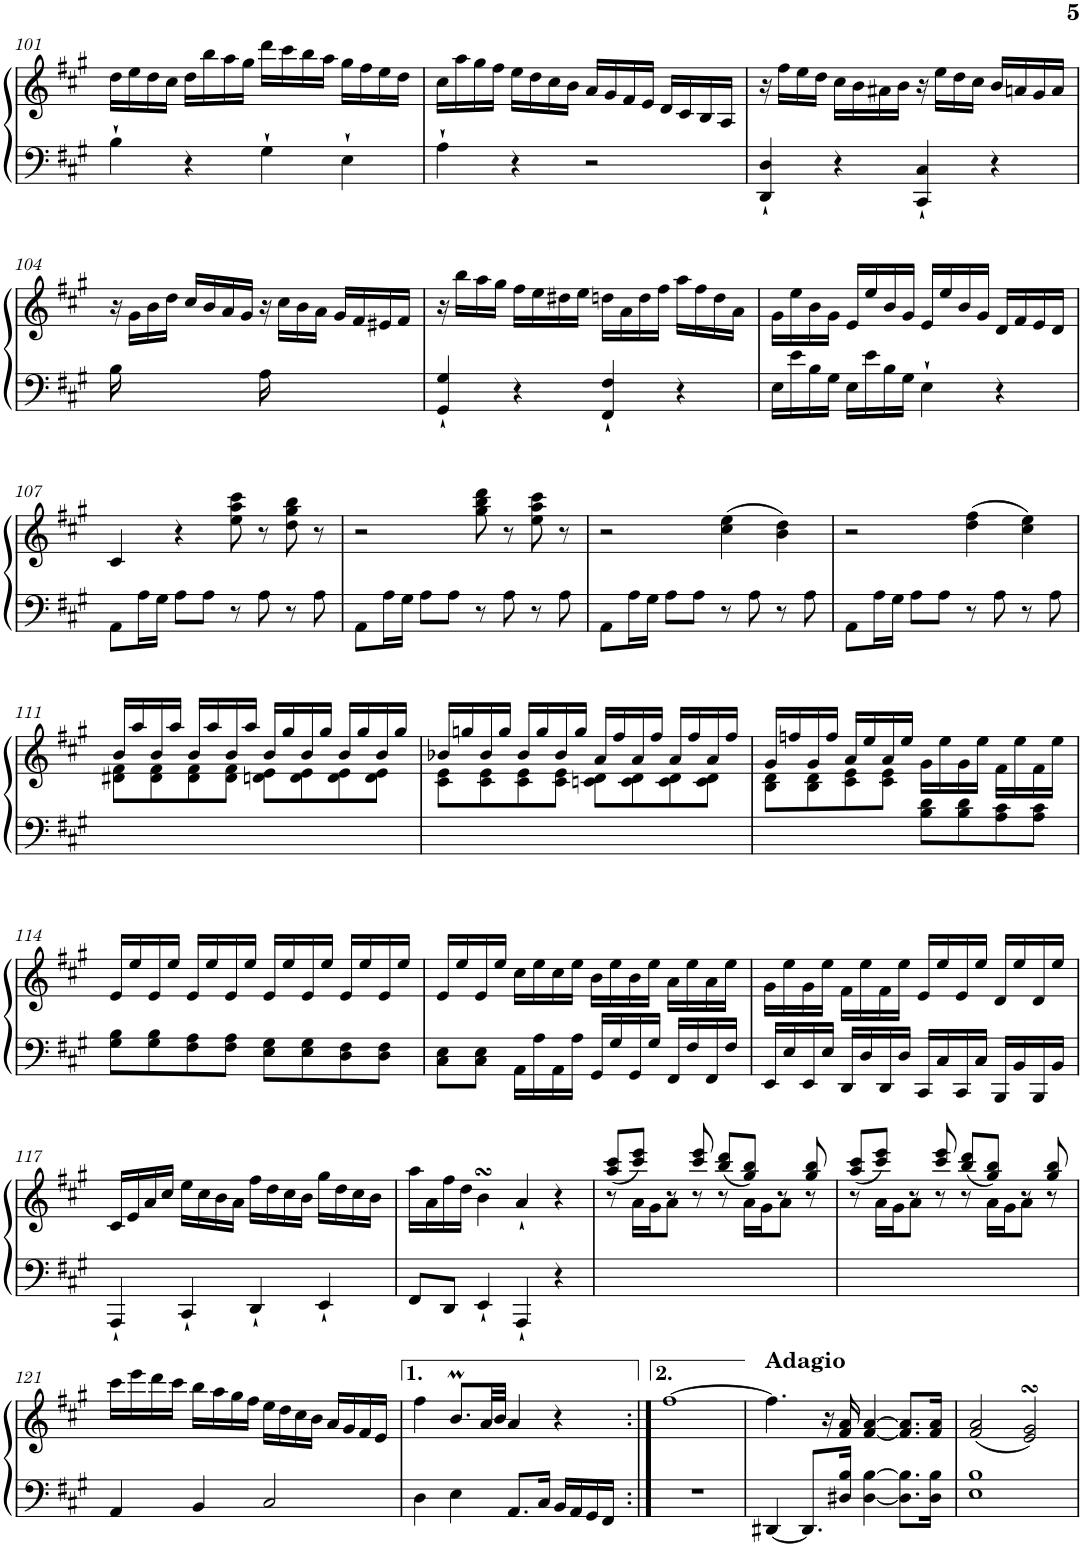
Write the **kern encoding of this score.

**kern	**kern
*part1	*part1
*staff2	*staff1
*I"Piano vertical	*
*I'Pno.	*
!!LO:PB:g=z
*clefF4	*clefG2
*k[f#c#g#]	*k[f#c#g#]
*M4/4	*M4/4
*met(c)	*met(c)
=101	=101
4B`\	16dd\LL
.	16ee\
.	16dd\
.	16cc#\JJ
4r	16dd\LL
.	16bb\
.	16aa\
.	16gg#\JJ
4G#`\	16ddd\LL
.	16ccc#\
.	16bb\
.	16aa\JJ
4E`\	16gg#\LL
.	16ff#\
.	16ee\
.	16dd\JJ
=102	=102
4A`\	16cc#\LL
.	16aa\
.	16gg#\
.	16ff#\JJ
4r	16ee\LL
.	16dd\
.	16cc#\
.	16b\JJ
2r	16a/LL
.	16g#/
.	16f#/
.	16e/JJ
.	16d/LL
.	16c#/
.	16B/
.	16A/JJ
=103	=103
4DD/` 4D/`	16r
.	16ff#\LL
.	16ee\
.	16dd\JJ
4r	16cc#\LL
.	16b\
.	16a#X\
.	16b\JJ
4CC#/` 4C#/`	16r
.	16ee\LL
.	16dd\
.	16cc#\JJ
4r	16b/LL
.	16an/
.	16g#/
.	16a/JJ
!!LO:LB:g=z
=104	=104
16B\	16r
16ryy	16g#\LL
8ryy	16b\
.	16dd\JJ
4ryy	16cc#/LL
.	16b/
.	16a/
.	16g#/JJ
16A\	16r
16ryy	16cc#\LL
8ryy	16b\
.	16a\JJ
4ryy	16g#/LL
.	16f#/
.	16e#X/
.	16f#/JJ
=105	=105
4GG#/` 4G#/`	16r
.	16bb\LL
.	16aa\
.	16gg#\JJ
4r	16ff#\LL
.	16ee\
.	16dd#X\
.	16ee\JJ
4FF#/` 4F#/`	16ddn\LL
.	16a\
.	16dd\
.	16ff#\JJ
4r	16aa\LL
.	16ff#\
.	16dd\
.	16a\JJ
=106	=106
16E\LL	16g#\LL
16e\	16ee\
16B\	16b\
16G#\JJ	16g#\JJ
16E\LL	16e/LL
16e\	16ee/
16B\	16b/
16G#\JJ	16g#/JJ
4E`\	16e/LL
.	16ee/
.	16b/
.	16g#/JJ
4r	16d/LL
.	16f#/
.	16e/
.	16d/JJ
!!LO:LB:g=z
=107	=107
8AA\L	4c#/
16A\L	.
16G#\JJ	.
8A\L	4r
8A\J	.
8r	8ee\ 8aa\ 8ccc#\
8A\	8r
8r	8dd\ 8gg#\ 8bb\
8A\	8r
=108	=108
8AA\L	2r
16A\L	.
16G#\JJ	.
8A\L	.
8A\J	.
8r	8gg#\ 8bb\ 8ddd\
8A\	8r
8r	8ee\ 8aa\ 8ccc#\
8A\	8r
=109	=109
8AA\L	2r
16A\L	.
16G#\JJ	.
8A\L	.
8A\J	.
8r	(4cc#\ 4ee\
8A\	.
8r	4b\ 4dd\)
8A\	.
=110	=110
8AA\L	2r
16A\L	.
16G#\JJ	.
8A\L	.
8A\J	.
8r	(4dd\ 4ff#\
8A\	.
8r	4cc#\ 4ee\)
8A\	.
!!LO:LB:g=z
=111	=111
*	*^
1ryy	16b/LL	8d#X\ 8f#\L
.	16aa/	.
.	16b/	8d#\ 8f#\
.	16aa/JJ	.
.	16b/LL	8d#\ 8f#\
.	16aa/	.
.	16b/	8d#\ 8f#\J
.	16aa/JJ	.
.	16b/LL	8dn\ 8e\L
.	16gg#/	.
.	16b/	8d\ 8e\
.	16gg#/JJ	.
.	16b/LL	8d\ 8e\
.	16gg#/	.
.	16b/	8d\ 8e\J
.	16gg#/JJ	.
=112	=112	=112
1ryy	16b-X/LL	8c#\ 8e\L
.	16ggn/	.
.	16b-/	8c#\ 8e\
.	16gg/JJ	.
.	16b-/LL	8c#\ 8e\
.	16gg/	.
.	16b-/	8c#\ 8e\J
.	16gg/JJ	.
.	16a/LL	8cn\ 8d\L
.	16ff#/	.
.	16a/	8c\ 8d\
.	16ff#/JJ	.
.	16a/LL	8c\ 8d\
.	16ff#/	.
.	16a/	8c\ 8d\J
.	16ff#/JJ	.
=113	=113	=113
2ryy	16g#/LL	8B\ 8d\L
.	16ffn/	.
.	16g#/	8B\ 8d\
.	16ff/JJ	.
.	16a/LL	8c#\ 8e\
.	16ee/	.
.	16a/	8c#\ 8e\J
.	16ee/JJ	.
8B\ 8d\L	16g#\LL	2ryy
.	16ee\	.
8B\ 8d\	16g#\	.
.	16ee\JJ	.
8A\ 8c#\	16f#\LL	.
.	16ee\	.
8A\ 8c#\J	16f#\	.
.	16ee\JJ	.
*	*v	*v
!!LO:LB:g=z
=114	=114
8G#\ 8B\L	16e/LL
.	16ee/
8G#\ 8B\	16e/
.	16ee/JJ
8F#\ 8A\	16e/LL
.	16ee/
8F#\ 8A\J	16e/
.	16ee/JJ
8E\ 8G#\L	16e/LL
.	16ee/
8E\ 8G#\	16e/
.	16ee/JJ
8D\ 8F#\	16e/LL
.	16ee/
8D\ 8F#\J	16e/
.	16ee/JJ
=115	=115
8C#\ 8E\L	16e/LL
.	16ee/
8C#\ 8E\J	16e/
.	16ee/JJ
16AA\LL	16cc#\LL
16A\	16ee\
16AA\	16cc#\
16A\JJ	16ee\JJ
16GG#/LL	16b\LL
16G#/	16ee\
16GG#/	16b\
16G#/JJ	16ee\JJ
16FF#/LL	16a\LL
16F#/	16ee\
16FF#/	16a\
16F#/JJ	16ee\JJ
=116	=116
16EE/LL	16g#\LL
16E/	16ee\
16EE/	16g#\
16E/JJ	16ee\JJ
16DD/LL	16f#\LL
16D/	16ee\
16DD/	16f#\
16D/JJ	16ee\JJ
16CC#/LL	16e/LL
16C#/	16ee/
16CC#/	16e/
16C#/JJ	16ee/JJ
16BBB/LL	16d/LL
16BB/	16ee/
16BBB/	16d/
16BB/JJ	16ee/JJ
!!LO:LB:g=z
=117	=117
4AAA`/	16c#/LL
.	16e/
.	16a/
.	16cc#/JJ
4CC#`/	16ee\LL
.	16cc#\
.	16b\
.	16a\JJ
4DD`/	16ff#\LL
.	16dd\
.	16cc#\
.	16b\JJ
4EE`/	16gg#\LL
.	16dd\
.	16cc#\
.	16b\JJ
=118	=118
8FF#/L	16aa\LL
.	16a\
8DD/J	16ff#\
.	16dd\JJ
4EE`/	4bsSSS\
4AAA`/	4a`/
4r	4r
=119	=119
*	*^
8r	(8aa/ 8ccc#/L	8ryy
4ryy	8ccc#/ 8eee/J)	16a\LL
.	.	16g#\J
.	8r	8a\J
8r	8ccc#/ 8eee/	4ryy
8r	(8bb/ 8ddd/L	.
4ryy	8gg#/ 8bb/J)	16a\LL
.	.	16g#\J
.	8r	8a\J
8r	8gg#/ 8bb/	8ryy
=120	=120	=120
8r	(8aa/ 8ccc#/L	8ryy
4ryy	8ccc#/ 8eee/J)	16a\LL
.	.	16g#\J
.	8r	8a\J
8r	8ccc#/ 8eee/	4ryy
8r	(8bb/ 8ddd/L	.
4ryy	8gg#/ 8bb/J)	16a\LL
.	.	16g#\J
.	8r	8a\J
8r	8gg#/ 8bb/	8ryy
*	*v	*v
!!LO:LB:g=z
=121	=121
4AA/	16ccc#\LL
.	16eee\
.	16ddd\
.	16ccc#\JJ
4BB/	16bb\LL
.	16aa\
.	16gg#\
.	16ff#\JJ
2C#/	16ee\LL
.	16dd\
.	16cc#\
.	16b\JJ
.	16a/LL
.	16g#/
.	16f#/
.	16e/JJ
=122	=122
4D\	4ff#\
4E\	8.bM/L
.	32a/LL
.	32b/JJJ
8.AA/L	4a/
16C#/Jk	.
16BB/LL	4r
16AA/	.
16GG#/	.
16FF#/JJ	.
=123:|!	=123:|!
1r	[1ff#
=124	=124
!	!LO:TX:a:B:t=Adagio
[4DD#X/	4.ff#\]
8.DD#/L]	.
.	16r
16D#X/ 16B/Jk	16f#/ 16a/
[4D#\ [4B\	[4f#/ [4a/
8.D#\] 8.B\]L	8.f#/] 8.a/]L
16D#\ 16B\Jk	16f#/ 16a/Jk
=125	=125
1E 1B	(2f#/ 2a/
.	2e/sSSS 2g#/sSSS)
=	=
*-	*-
